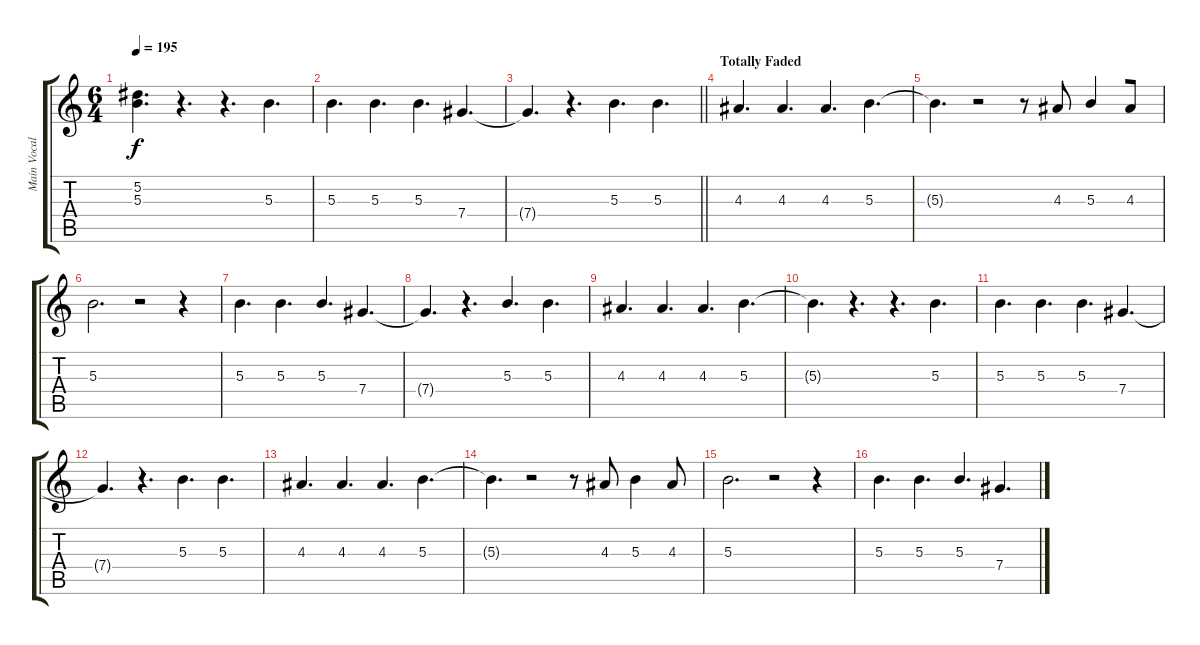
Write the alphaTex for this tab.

\track ("Main Vocals" "Main Vocal") {instrument electricguitarjazz bank 255}
\staff {score tabs}
\tuning (Eb4 Bb3 Gb3 Db3 Ab2 Db2) {hide}
\ts (6 4)
\tempo 195
\clef g2
\ks c
(5.2{t} 5.3{t}).4{d dy f} r.4{d beam merge} r.4{d} 5.3.4{d} |
5.3.4{d} 5.3.4{d} 5.3.4{d} 7.4.4{d} |
\barLineRight lightlight
7.4{t}.4{d} r.4{d} 5.3.4{d beam merge} 5.3.4{d} |
\section ("" "Totally Faded")
4.3.4{d beam merge} 4.3.4{d} 4.3.4{d} 5.3.4{d} |
5.3{t}.4{d} r.2{beam merge} r.8{beam merge} 4.3.8 5.3.4{beam merge} 4.3.8 |
5.3.2{d} r.2{beam merge} r.4 |
5.3.4{d} 5.3.4{d} 5.3.4{d beam merge} 7.4.4{d} |
7.4{t}.4{d beam merge} r.4{d} 5.3.4{d} 5.3.4{d} |
4.3.4{d} 4.3.4{d} 4.3.4{d} 5.3.4{d} |
5.3{t}.4{d} r.4{d beam merge} r.4{d} 5.3.4{d} |
5.3.4{d} 5.3.4{d} 5.3.4{d} 7.4.4{d} |
7.4{t}.4{d} r.4{d} 5.3.4{d beam merge} 5.3.4{d} |
4.3.4{d beam merge} 4.3.4{d} 4.3.4{d} 5.3.4{d} |
5.3{t}.4{d} r.2{beam merge} r.8{beam merge} 4.3.8 5.3.4 4.3.8 |
5.3.2{d} r.2{beam merge} r.4 |
5.3.4{d} 5.3.4{d} 5.3.4{d beam merge} 7.4.4{d}
